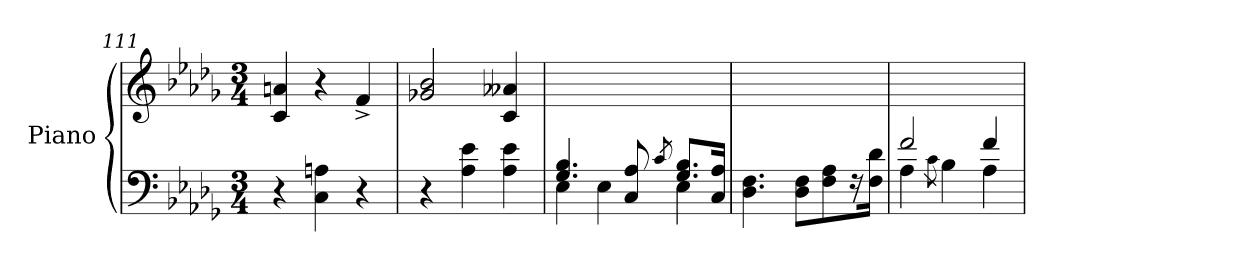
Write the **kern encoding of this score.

**kern	**kern
*part1	*part1
*staff2	*staff1
*I"Piano	*
*I'Pno.	*
*clefF4	*clefG2
*k[b-e-a-d-g-]	*k[b-e-a-d-g-]
*M3/4	*M3/4
=111	=111
4r	4c/ 4an/
4C\ 4An\	4r
4r	4f^/
=112	=112
4r	2g-X/ 2b-/
4A-\ 4e-\	.
4A-\ 4e-\	4c/ 4a--X/
=113	=113
*^	*
4.G-/ 4.B-/	4E-\	2.ryy
.	4E-\	.
8C/ 8A-/	.	.
8qc/	.	.
8.G-/ 8.B-/L	4E-\	.
16C/ 16A-/Jk	.	.
*v	*v	*
=114	=114
4.D-\ 4.F\	2.ryy
8D-\ 8F\L	.
8F\ 8A-\	.
16r	.
16F\ 16d-\Jk	.
=115	=115
*^	*
2f/	4A-\	2.ryy
.	8qc\	.
.	4B-\	.
4f/	4A-\	.
*v	*v	*
=	=
*-	*-
